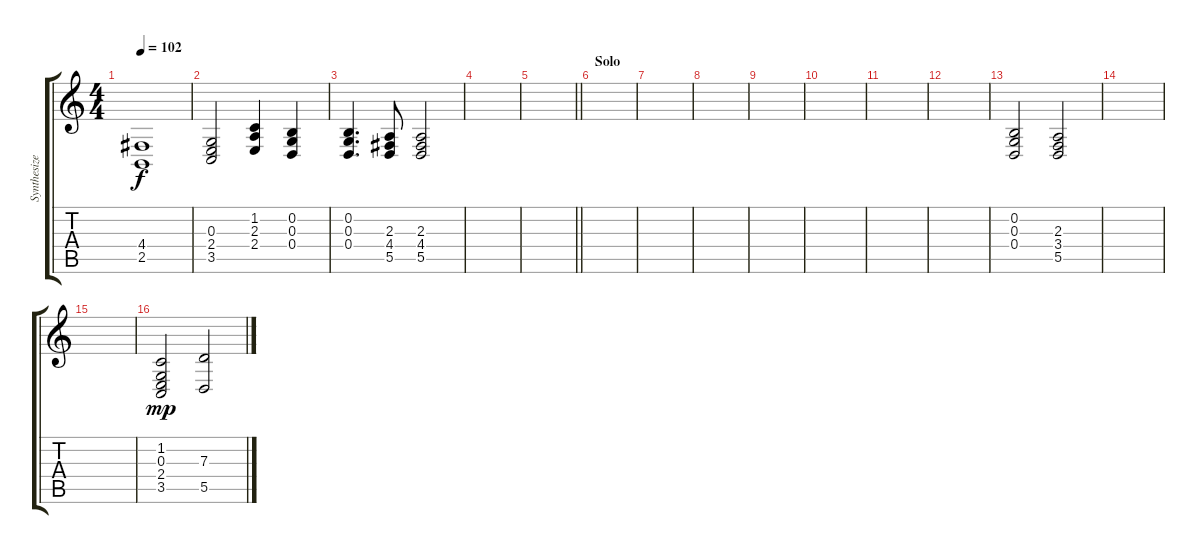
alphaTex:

\track ("Synthesizer" "Synthesize") {instrument synthbrass2}
\staff {score tabs}
\tuning (E4 B3 G3 D3 A2 E2) {hide}
\ts (4 4)
\tempo 102
\clef g2
\ks c
(4.4 2.5).1{dy f} |
(0.3 2.4 3.5).2 (1.2 2.3 2.4).4 (0.2 0.3 0.4).4 |
(0.2 0.3 0.4).4{d} (2.3 4.4 5.5).8 (2.3 4.4 5.5).2 |
|
\barLineRight lightlight
|
\section ("" "Solo")
|
|
|
|
|
|
|
(0.2 0.3 0.4).2 (2.3 3.4 5.5).2 |
|
|
(1.2 0.3 2.4 3.5).2{dy mp} (7.3 5.5).2
